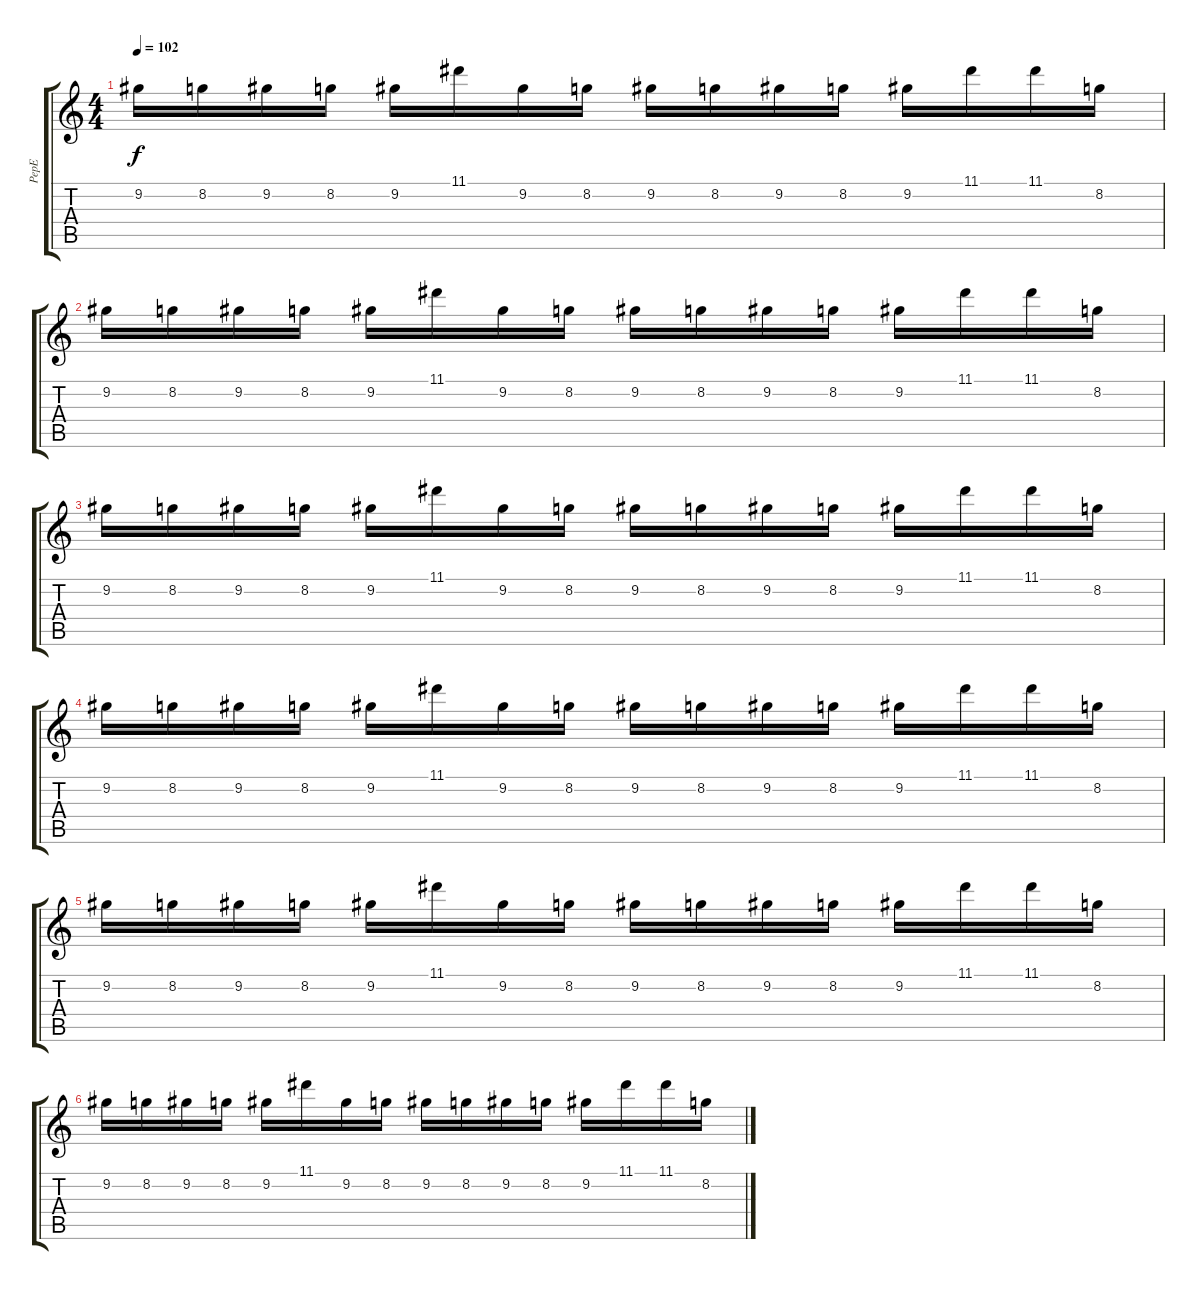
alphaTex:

\track ("PepE" "PepE") {instrument overdrivenguitar}
\staff {score tabs}
\tuning (E4 B3 G3 D3 A2 E2) {hide}
\ts (4 4)
\tempo 102
\clef g2
\ks c
9.2.16{dy f instrument electricguitarjazz} 8.2.16 9.2.16 8.2.16 9.2.16 11.1.16 9.2.16 8.2.16 9.2.16 8.2.16 9.2.16 8.2.16 9.2.16 11.1.16 11.1.16 8.2.16 |
9.2.16{instrument electricguitarjazz} 8.2.16 9.2.16 8.2.16 9.2.16 11.1.16 9.2.16 8.2.16 9.2.16 8.2.16 9.2.16 8.2.16 9.2.16 11.1.16 11.1.16 8.2.16 |
9.2.16{instrument electricguitarjazz} 8.2.16 9.2.16 8.2.16 9.2.16 11.1.16 9.2.16 8.2.16 9.2.16 8.2.16 9.2.16 8.2.16 9.2.16 11.1.16 11.1.16 8.2.16 |
9.2.16{instrument electricguitarjazz} 8.2.16 9.2.16 8.2.16 9.2.16 11.1.16 9.2.16 8.2.16 9.2.16 8.2.16 9.2.16 8.2.16 9.2.16 11.1.16 11.1.16 8.2.16 |
9.2.16{instrument electricguitarjazz} 8.2.16 9.2.16 8.2.16 9.2.16 11.1.16 9.2.16 8.2.16 9.2.16 8.2.16 9.2.16 8.2.16 9.2.16 11.1.16 11.1.16 8.2.16 |
9.2.16{instrument electricguitarjazz} 8.2.16 9.2.16 8.2.16 9.2.16 11.1.16 9.2.16 8.2.16 9.2.16 8.2.16 9.2.16 8.2.16 9.2.16 11.1.16 11.1.16 8.2.16
